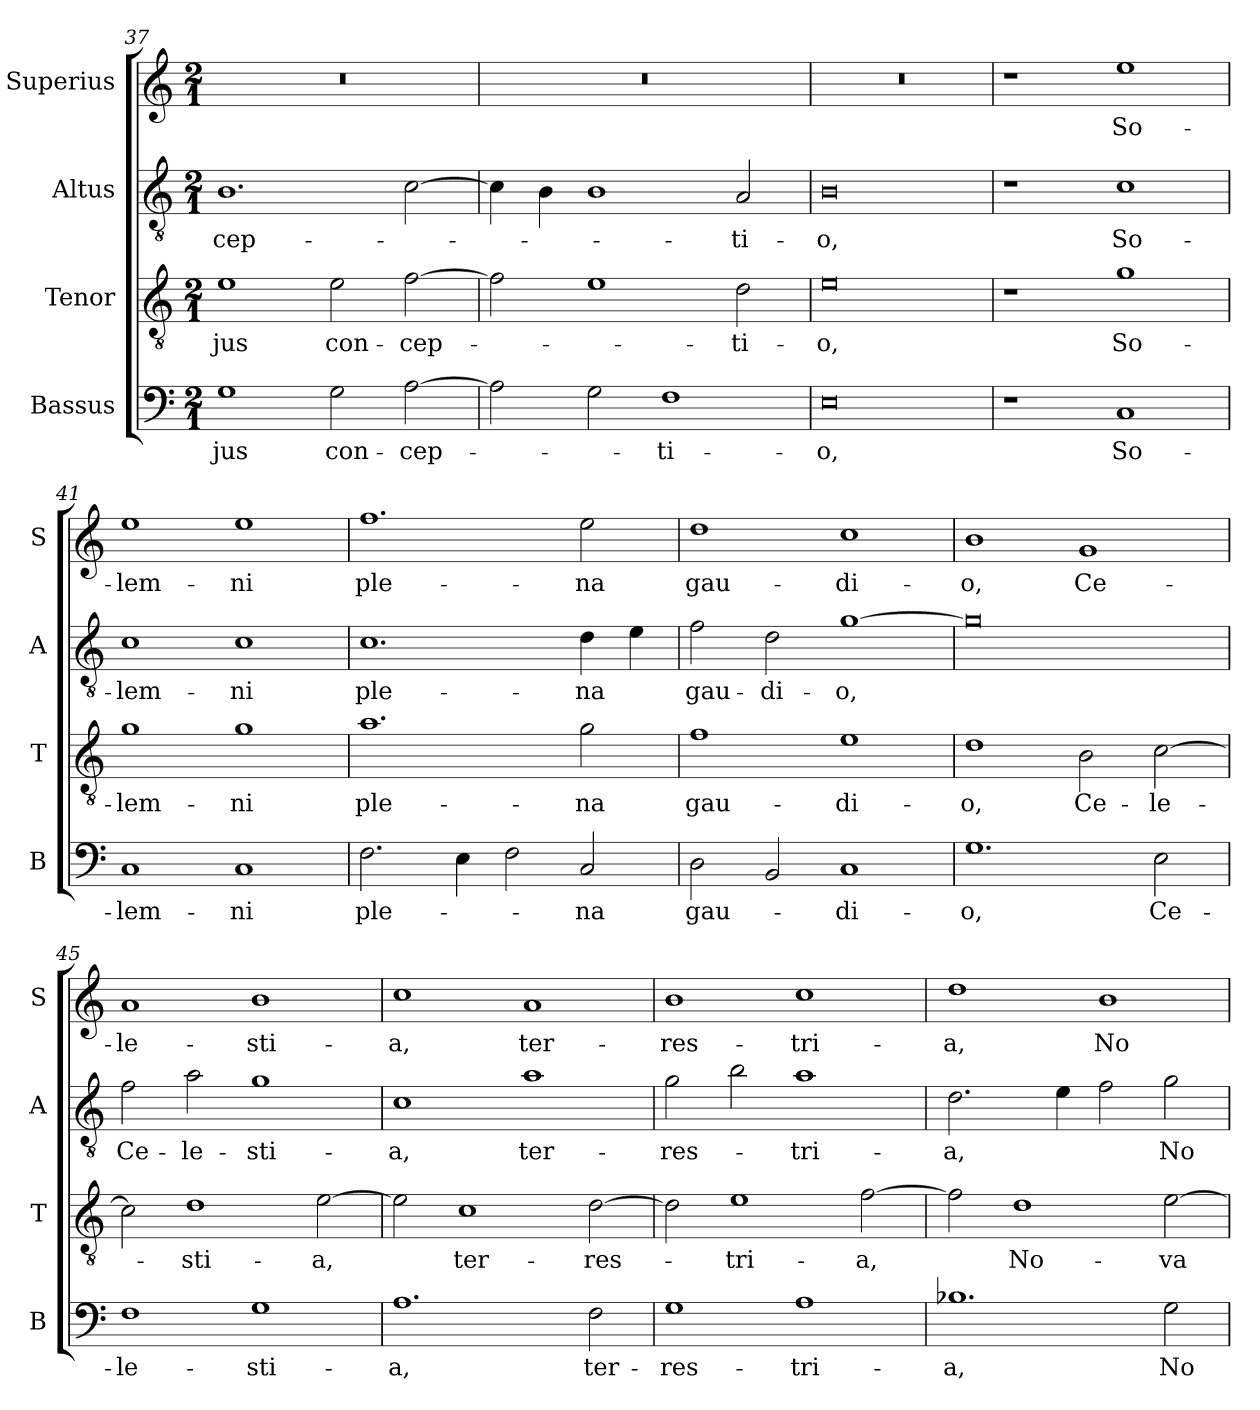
**kern	**text	**kern	**text	**kern	**text	**kern	**text
*part4	*part4	*part3	*part3	*part2	*part2	*part1	*part1
*staff4	*staff4	*staff3	*staff3	*staff2	*staff2	*staff1	*staff1
*I"Bassus	*	*I"Tenor	*	*I"Altus	*	*I"Superius	*
*I'B	*	*I'T	*	*I'A	*	*I'S	*
*clefF4	*	*clefGv2	*	*clefGv2	*	*clefG2	*
*k[]	*	*k[]	*	*k[]	*	*k[]	*
*M2/1	*	*M2/1	*	*M2/1	*	*M2/1	*
=37	=37	=37	=37	=37	=37	=37	=37
1G	-jus	1e	-jus	1.B	-cep-	0r	.
2G\	con-	2e\	con-	.	.	.	.
[2A\	-cep-	[2f\	-cep-	[2c\	.	.	.
=38	=38	=38	=38	=38	=38	=38	=38
2A\]	.	2f\]	.	4c\]	.	0r	.
.	.	.	.	4B\	.	.	.
2G\	.	1e	.	1B	.	.	.
1F	-ti-	.	.	.	.	.	.
.	.	2d\	-ti-	2A/	-ti-	.	.
=39	=39	=39	=39	=39	=39	=39	=39
0E	-o,	0e	-o,	0B	-o,	0r	.
=40	=40	=40	=40	=40	=40	=40	=40
1r	.	1r	.	1r	.	1r	.
1C	So-	1g	So-	1c	So-	1ee	So-
=41	=41	=41	=41	=41	=41	=41	=41
1C	-lem-	1g	-lem-	1c	-lem-	1ee	-lem-
1C	-ni	1g	-ni	1c	-ni	1ee	-ni
=42	=42	=42	=42	=42	=42	=42	=42
2.F\	ple-	1.a	ple-	1.c	ple-	1.ff	ple-
4E\	.	.	.	.	.	.	.
2F\	.	.	.	.	.	.	.
2C/	-na	2g\	-na	4d\	-na	2ee\	-na
.	.	.	.	4e\	.	.	.
=43	=43	=43	=43	=43	=43	=43	=43
2D\	gau-	1f	gau-	2f\	gau-	1dd	gau-
2BB/	.	.	.	2d\	-di-	.	.
1C	-di-	1e	-di-	[1g	-o,	1cc	-di-
=44	=44	=44	=44	=44	=44	=44	=44
1.G	-o,	1d	-o,	0g]	.	1b	-o,
.	.	2B\	Ce-	.	.	1g	Ce-
2E\	Ce-	[2c\	-le-	.	.	.	.
=45	=45	=45	=45	=45	=45	=45	=45
1F	-le-	2c\]	.	2f\	Ce-	1a	-le-
.	.	1d	-sti-	2a\	-le-	.	.
1G	-sti-	.	.	1g	-sti-	1b	-sti-
.	.	[2e\	-a,	.	.	.	.
=46	=46	=46	=46	=46	=46	=46	=46
1.A	-a,	2e\]	.	1c	-a,	1cc	-a,
.	.	1c	ter-	.	.	.	.
.	.	.	.	1a	ter-	1a	ter-
2F\	ter-	[2d\	-res-	.	.	.	.
=47	=47	=47	=47	=47	=47	=47	=47
1G	-res-	2d\]	.	2g\	-res-	1b	-res-
.	.	1e	-tri-	2b\	.	.	.
1A	-tri-	.	.	1a	-tri-	1cc	-tri-
.	.	[2f\	-a,	.	.	.	.
=48	=48	=48	=48	=48	=48	=48	=48
1.B-X	-a,	2f\]	.	2.d\	-a,	1dd	-a,
.	.	1d	No-	.	.	.	.
.	.	.	.	4e\	.	.	.
.	.	.	.	2f\	.	1b	No-
2G\	No-	[2e\	-va	2g\	No-	.	.
=	=	=	=	=	=	=	=
*-	*-	*-	*-	*-	*-	*-	*-
